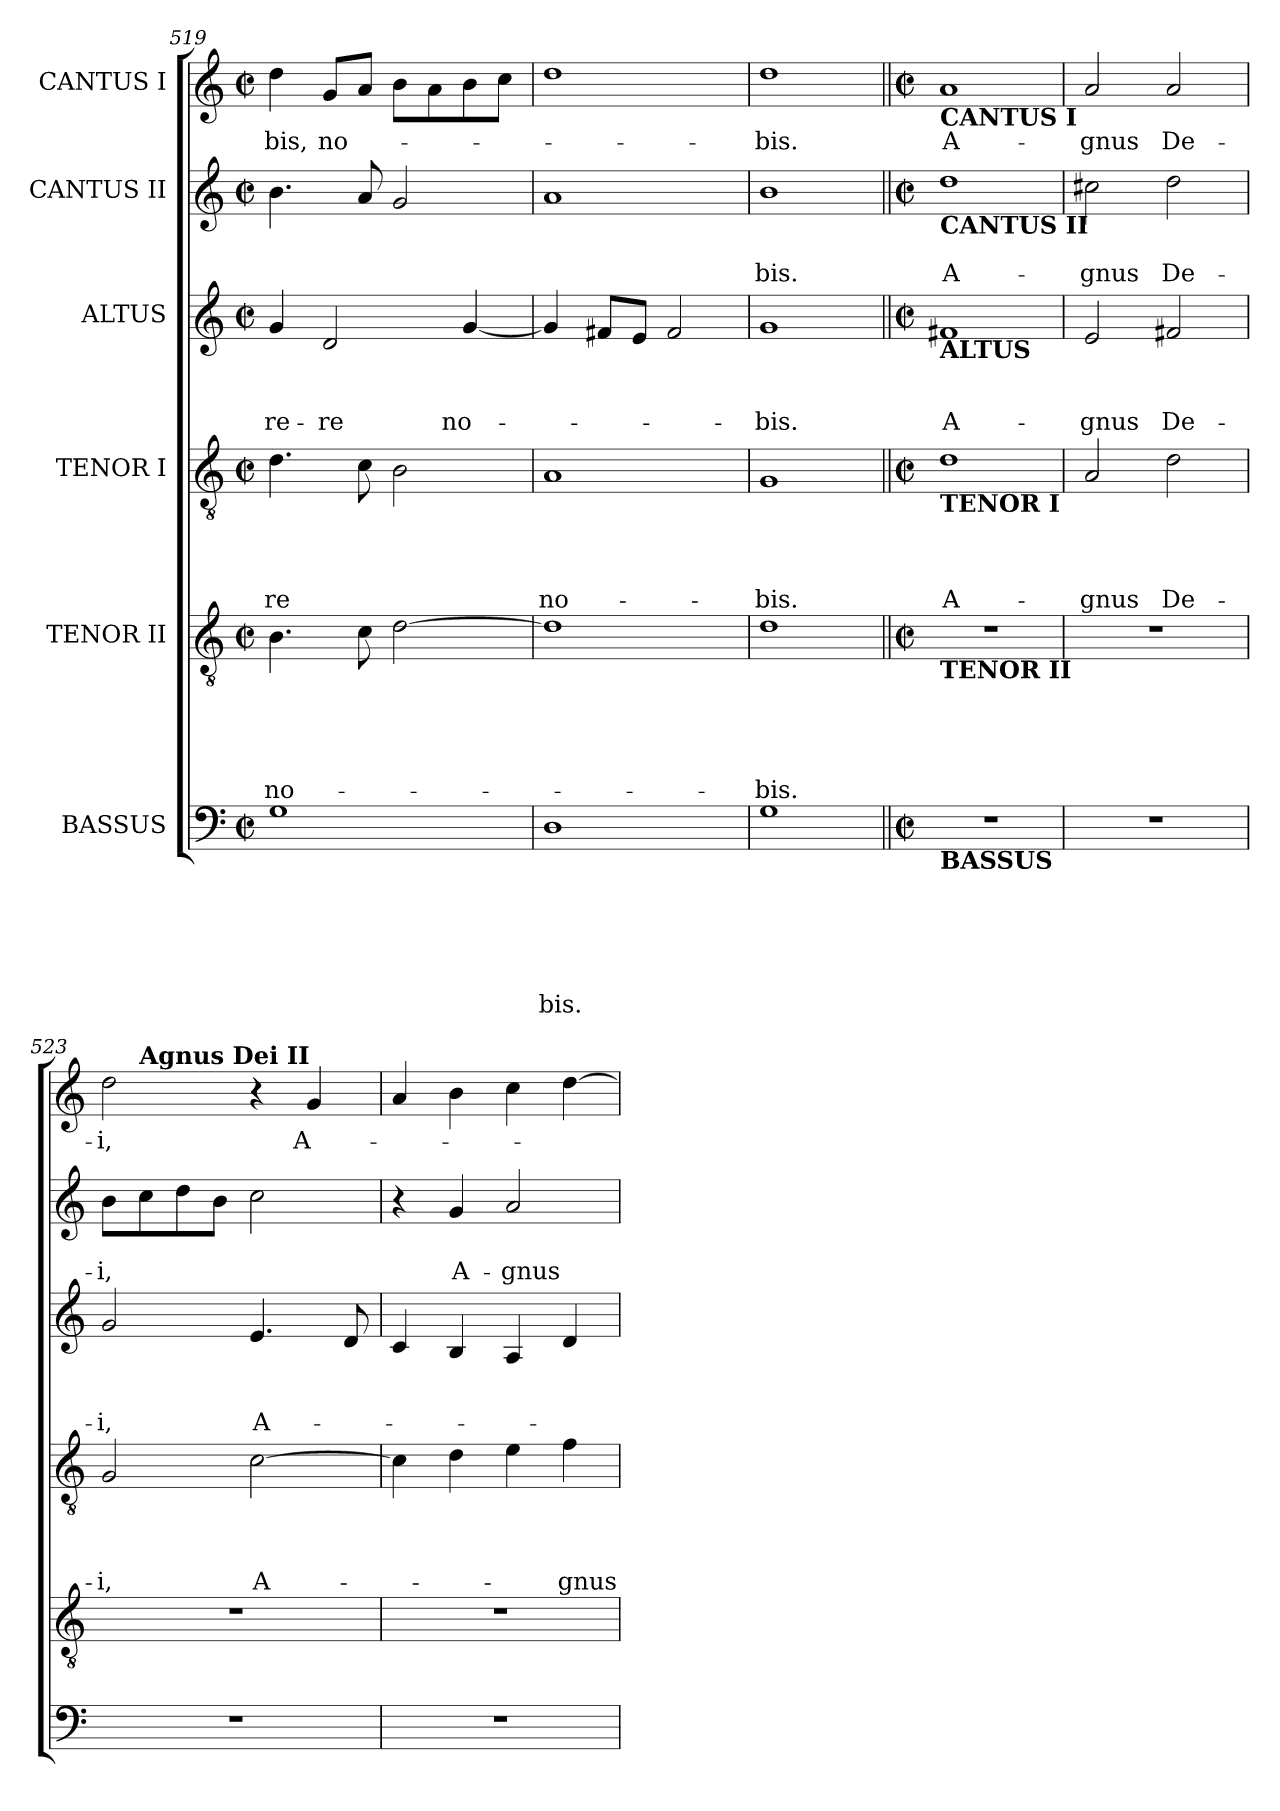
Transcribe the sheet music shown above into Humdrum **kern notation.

**kern	**text	**text	**text	**text	**text	**text	**kern	**text	**text	**text	**text	**text	**kern	**text	**text	**text	**text	**kern	**text	**text	**text	**kern	**text	**text	**kern	**text
*part6	*part6	*part6	*part6	*part6	*part6	*part6	*part5	*part5	*part5	*part5	*part5	*part5	*part4	*part4	*part4	*part4	*part4	*part3	*part3	*part3	*part3	*part2	*part2	*part2	*part1	*part1
*staff6	*staff6	*staff6	*staff6	*staff6	*staff6	*staff6	*staff5	*staff5	*staff5	*staff5	*staff5	*staff5	*staff4	*staff4	*staff4	*staff4	*staff4	*staff3	*staff3	*staff3	*staff3	*staff2	*staff2	*staff2	*staff1	*staff1
*I"BASSUS	*	*	*	*	*	*	*I"TENOR II	*	*	*	*	*	*I"TENOR I	*	*	*	*	*I"ALTUS	*	*	*	*I"CANTUS II	*	*	*I"CANTUS I	*
*clefF4	*	*	*	*	*	*	*clefGv2	*	*	*	*	*	*clefGv2	*	*	*	*	*clefG2	*	*	*	*clefG2	*	*	*clefG2	*
*k[]	*	*	*	*	*	*	*k[]	*	*	*	*	*	*k[]	*	*	*	*	*k[]	*	*	*	*k[]	*	*	*k[]	*
*C:	*	*	*	*	*	*	*C:	*	*	*	*	*	*C:	*	*	*	*	*C:	*	*	*	*C:	*	*	*C:	*
*M2/2	*	*	*	*	*	*	*M2/2	*	*	*	*	*	*M2/2	*	*	*	*	*M2/2	*	*	*	*M2/2	*	*	*M2/2	*
*met(c|)	*	*	*	*	*	*	*met(c|)	*	*	*	*	*	*met(c|)	*	*	*	*	*met(c|)	*	*	*	*met(c|)	*	*	*met(c|)	*
=519	=519	=519	=519	=519	=519	=519	=519	=519	=519	=519	=519	=519	=519	=519	=519	=519	=519	=519	=519	=519	=519	=519	=519	=519	=519	=519
1G	.	.	.	.	.	.	4.B\	.	.	.	.	no-	4.d\	.	.	.	-re	4g/	.	.	-re-	4.b\	.	.	4dd\	-bis,
.	.	.	.	.	.	.	.	.	.	.	.	.	.	.	.	.	.	2d/	.	.	-re	.	.	.	8g/L	no-
.	.	.	.	.	.	.	8c\	.	.	.	.	.	8c\	.	.	.	.	.	.	.	.	8a/	.	.	8a/J	.
.	.	.	.	.	.	.	[2d\	.	.	.	.	.	2B\	.	.	.	.	.	.	.	.	2g/	.	.	8b\L	.
.	.	.	.	.	.	.	.	.	.	.	.	.	.	.	.	.	.	.	.	.	.	.	.	.	8a\	.
.	.	.	.	.	.	.	.	.	.	.	.	.	.	.	.	.	.	[4g/	.	.	no-	.	.	.	8b\	.
.	.	.	.	.	.	.	.	.	.	.	.	.	.	.	.	.	.	.	.	.	.	.	.	.	8cc\J	.
=520	=520	=520	=520	=520	=520	=520	=520	=520	=520	=520	=520	=520	=520	=520	=520	=520	=520	=520	=520	=520	=520	=520	=520	=520	=520	=520
1D	.	.	.	.	.	-bis.	1d]	.	.	.	.	.	1A	.	.	.	no-	4g/]	.	.	.	1a	.	.	1dd	.
.	.	.	.	.	.	.	.	.	.	.	.	.	.	.	.	.	.	8f#X/L	.	.	.	.	.	.	.	.
.	.	.	.	.	.	.	.	.	.	.	.	.	.	.	.	.	.	8e/J	.	.	.	.	.	.	.	.
.	.	.	.	.	.	.	.	.	.	.	.	.	.	.	.	.	.	2f#/	.	.	.	.	.	.	.	.
=521	=521	=521	=521	=521	=521	=521	=521	=521	=521	=521	=521	=521	=521	=521	=521	=521	=521	=521	=521	=521	=521	=521	=521	=521	=521	=521
1G	.	.	.	.	.	.	1d	.	.	.	.	-bis.	1G	.	.	.	-bis.	1g	.	.	-bis.	1b	.	-bis.	1dd	-bis.
!!LO:LB:g=z
=521X8||	=521X8||	=521X8||	=521X8||	=521X8||	=521X8||	=521X8||	=521X8||	=521X8||	=521X8||	=521X8||	=521X8||	=521X8||	=521X8||	=521X8||	=521X8||	=521X8||	=521X8||	=521X8||	=521X8||	=521X8||	=521X8||	=521X8||	=521X8||	=521X8||	=521X8||	=521X8||
*M2/2	*	*	*	*	*	*	*M2/2	*	*	*	*	*	*M2/2	*	*	*	*	*M2/2	*	*	*	*M2/2	*	*	*M2/2	*
*met(c|)	*	*	*	*	*	*	*met(c|)	*	*	*	*	*	*met(c|)	*	*	*	*	*met(c|)	*	*	*	*met(c|)	*	*	*met(c|)	*
!	!	!	!	!	!	!	!	!	!	!	!	!	!	!	!	!	!	!	!	!	!	!	!	!	!LO:TX:b:B:t=CANTUS I	!
!	!	!	!	!	!	!	!	!	!	!	!	!	!	!	!	!	!	!	!	!	!	!LO:TX:b:B:t=CANTUS II	!	!	!	!
!	!	!	!	!	!	!	!	!	!	!	!	!	!	!	!	!	!	!LO:TX:b:B:t=ALTUS	!	!	!	!	!	!	!	!
!	!	!	!	!	!	!	!	!	!	!	!	!	!LO:TX:b:B:t=TENOR I	!	!	!	!	!	!	!	!	!	!	!	!	!
!	!	!	!	!	!	!	!LO:TX:b:B:t=TENOR II	!	!	!	!	!	!	!	!	!	!	!	!	!	!	!	!	!	!	!
!LO:TX:b:B:t=BASSUS	!	!	!	!	!	!	!	!	!	!	!	!	!	!	!	!	!	!	!	!	!	!	!	!	!	!
1r	.	.	.	.	.	.	1r	.	.	.	.	.	1d	.	.	.	A-	1f#	.	.	A-	1dd	.	A-	1a	A-
=522	=522	=522	=522	=522	=522	=522	=522	=522	=522	=522	=522	=522	=522	=522	=522	=522	=522	=522	=522	=522	=522	=522	=522	=522	=522	=522
1r	.	.	.	.	.	.	1r	.	.	.	.	.	2A/	.	.	.	-gnus	2e/	.	.	-gnus	2cc#X\	.	-gnus	2a/	-gnus
.	.	.	.	.	.	.	.	.	.	.	.	.	2d\	.	.	.	De-	2f#X/	.	.	De-	2dd\	.	De-	2a/	De-
=523	=523	=523	=523	=523	=523	=523	=523	=523	=523	=523	=523	=523	=523	=523	=523	=523	=523	=523	=523	=523	=523	=523	=523	=523	=523	=523
*	*	*	*	*	*	*	*	*	*	*	*	*	*	*	*	*	*	*	*	*	*	*	*	*	*^	*
1r	.	.	.	.	.	.	1r	.	.	.	.	.	2G/	.	.	.	-i,	2g/	.	.	-i,	8b\L	.	-i,	2dd\	8ryy	-i,
!	!	!	!	!	!	!	!	!	!	!	!	!	!	!	!	!	!	!	!	!	!	!	!	!	!	!LO:TX:a:B:t=Agnus Dei II	!
.	.	.	.	.	.	.	.	.	.	.	.	.	.	.	.	.	.	.	.	.	.	8cc\	.	.	.	2..ryy	.
.	.	.	.	.	.	.	.	.	.	.	.	.	.	.	.	.	.	.	.	.	.	8dd\	.	.	.	.	.
.	.	.	.	.	.	.	.	.	.	.	.	.	.	.	.	.	.	.	.	.	.	8b\J	.	.	.	.	.
.	.	.	.	.	.	.	.	.	.	.	.	.	[2c\	.	.	.	A-	4.e/	.	.	A-	2cc\	.	.	4r	.	.
.	.	.	.	.	.	.	.	.	.	.	.	.	.	.	.	.	.	.	.	.	.	.	.	.	4g/	.	A-
.	.	.	.	.	.	.	.	.	.	.	.	.	.	.	.	.	.	8d/	.	.	.	.	.	.	.	.	.
*	*	*	*	*	*	*	*	*	*	*	*	*	*	*	*	*	*	*	*	*	*	*	*	*	*v	*v	*
=524	=524	=524	=524	=524	=524	=524	=524	=524	=524	=524	=524	=524	=524	=524	=524	=524	=524	=524	=524	=524	=524	=524	=524	=524	=524	=524
1r	.	.	.	.	.	.	1r	.	.	.	.	.	4c\]	.	.	.	.	4c/	.	.	.	4r	.	.	4a/	.
.	.	.	.	.	.	.	.	.	.	.	.	.	4d\	.	.	.	.	4B/	.	.	.	4g/	.	A-	4b\	.
.	.	.	.	.	.	.	.	.	.	.	.	.	4e\	.	.	.	.	4A/	.	.	.	2a/	.	-gnus	4cc\	.
.	.	.	.	.	.	.	.	.	.	.	.	.	4f\	.	.	.	-gnus	4d/	.	.	.	.	.	.	[4dd\	.
=	=	=	=	=	=	=	=	=	=	=	=	=	=	=	=	=	=	=	=	=	=	=	=	=	=	=
*-	*-	*-	*-	*-	*-	*-	*-	*-	*-	*-	*-	*-	*-	*-	*-	*-	*-	*-	*-	*-	*-	*-	*-	*-	*-	*-
